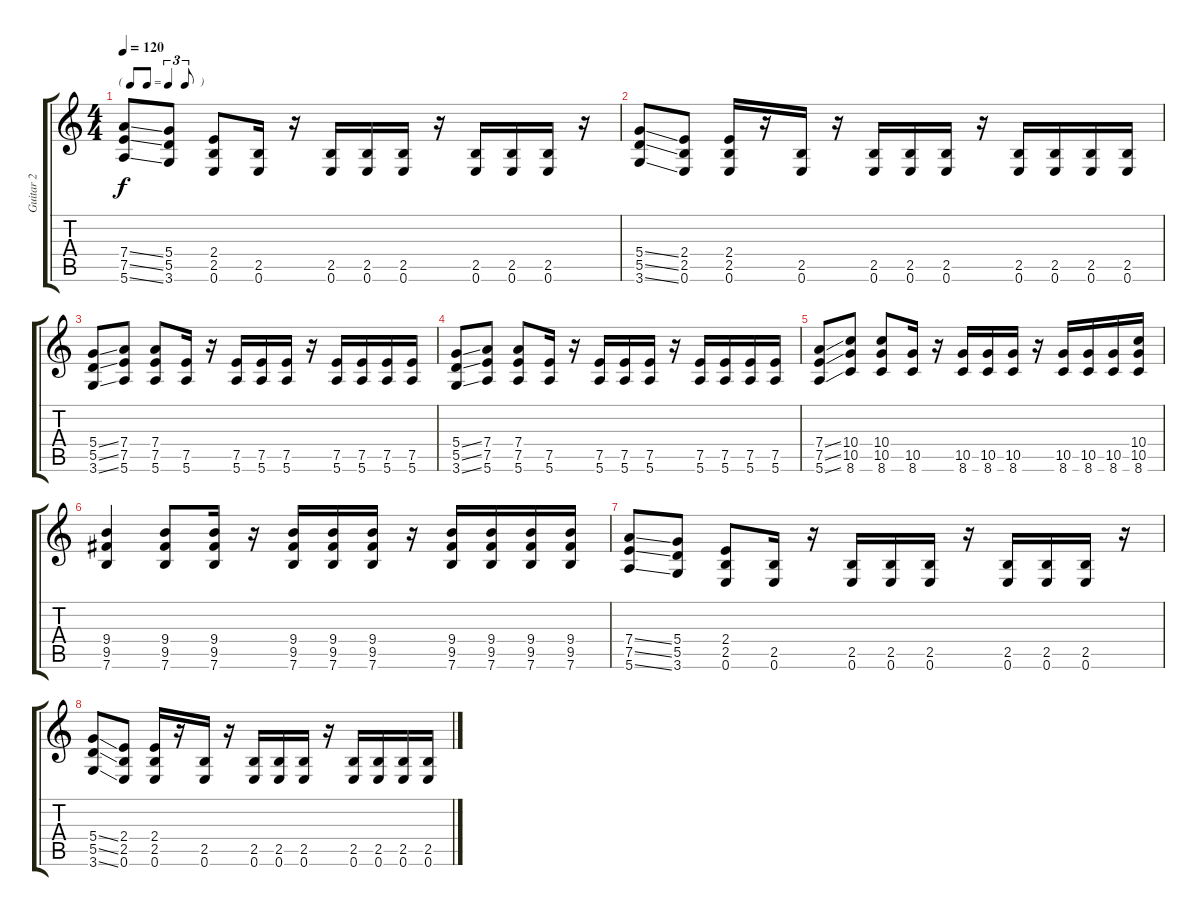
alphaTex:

\track ("Guitar 2" "Guitar 2") {instrument distortionguitar}
\staff {score tabs}
\tuning (E4 B3 G3 D3 A2 E2) {hide}
\ts (4 4)
\tf triplet8th
\tempo 120
\clef g2
\ks c
(7.4{ss} 7.5{ss} 5.6{ss}).8{dy f} (5.4 5.5 3.6).8 (2.4 2.5 0.6).8 (2.5 0.6).16 r.16 (2.5 0.6).16 (2.5 0.6).16 (2.5 0.6).16 r.16 (2.5 0.6).16 (2.5 0.6).16 (2.5 0.6).16 r.16 |
(5.4{ss} 5.5{ss} 3.6{ss}).8 (2.4 2.5 0.6).8 (2.4 2.5 0.6).16 r.16 (2.5 0.6).16 r.16 (2.5 0.6).16 (2.5 0.6).16 (2.5 0.6).16 r.16 (2.5 0.6).16 (2.5 0.6).16 (2.5 0.6).16 (2.5 0.6).16 |
(5.4{ss} 5.5{ss} 3.6{ss}).8 (7.4 7.5 5.6).8 (7.4 7.5 5.6).8 (7.5 5.6).16 r.16 (7.5 5.6).16 (7.5 5.6).16 (7.5 5.6).16 r.16 (7.5 5.6).16 (7.5 5.6).16 (7.5 5.6).16 (7.5 5.6).16 |
(5.4{ss} 5.5{ss} 3.6{ss}).8 (7.4 7.5 5.6).8 (7.4 7.5 5.6).8 (7.5 5.6).16 r.16 (7.5 5.6).16 (7.5 5.6).16 (7.5 5.6).16 r.16 (7.5 5.6).16 (7.5 5.6).16 (7.5 5.6).16 (7.5 5.6).16 |
(7.4{ss} 7.5{ss} 5.6{ss}).8 (10.4 10.5 8.6).8 (10.4 10.5 8.6).8 (10.5 8.6).16 r.16 (10.5 8.6).16 (10.5 8.6).16 (10.5 8.6).16 r.16 (10.5 8.6).16 (10.5 8.6).16 (10.5 8.6).16 (10.4 10.5 8.6).16 |
(9.4 9.5 7.6).4 (9.4 9.5 7.6).8 (9.4 9.5 7.6).16 r.16 (9.4 9.5 7.6).16 (9.4 9.5 7.6).16 (9.4 9.5 7.6).16 r.16 (9.4 9.5 7.6).16 (9.4 9.5 7.6).16 (9.4 9.5 7.6).16 (9.4 9.5 7.6).16 |
(7.4{ss} 7.5{ss} 5.6{ss}).8 (5.4 5.5 3.6).8 (2.4 2.5 0.6).8 (2.5 0.6).16 r.16 (2.5 0.6).16 (2.5 0.6).16 (2.5 0.6).16 r.16 (2.5 0.6).16 (2.5 0.6).16 (2.5 0.6).16 r.16 |
(5.4{ss} 5.5{ss} 3.6{ss}).8 (2.4 2.5 0.6).8 (2.4 2.5 0.6).16 r.16 (2.5 0.6).16 r.16 (2.5 0.6).16 (2.5 0.6).16 (2.5 0.6).16 r.16 (2.5 0.6).16 (2.5 0.6).16 (2.5 0.6).16 (2.5 0.6).16
